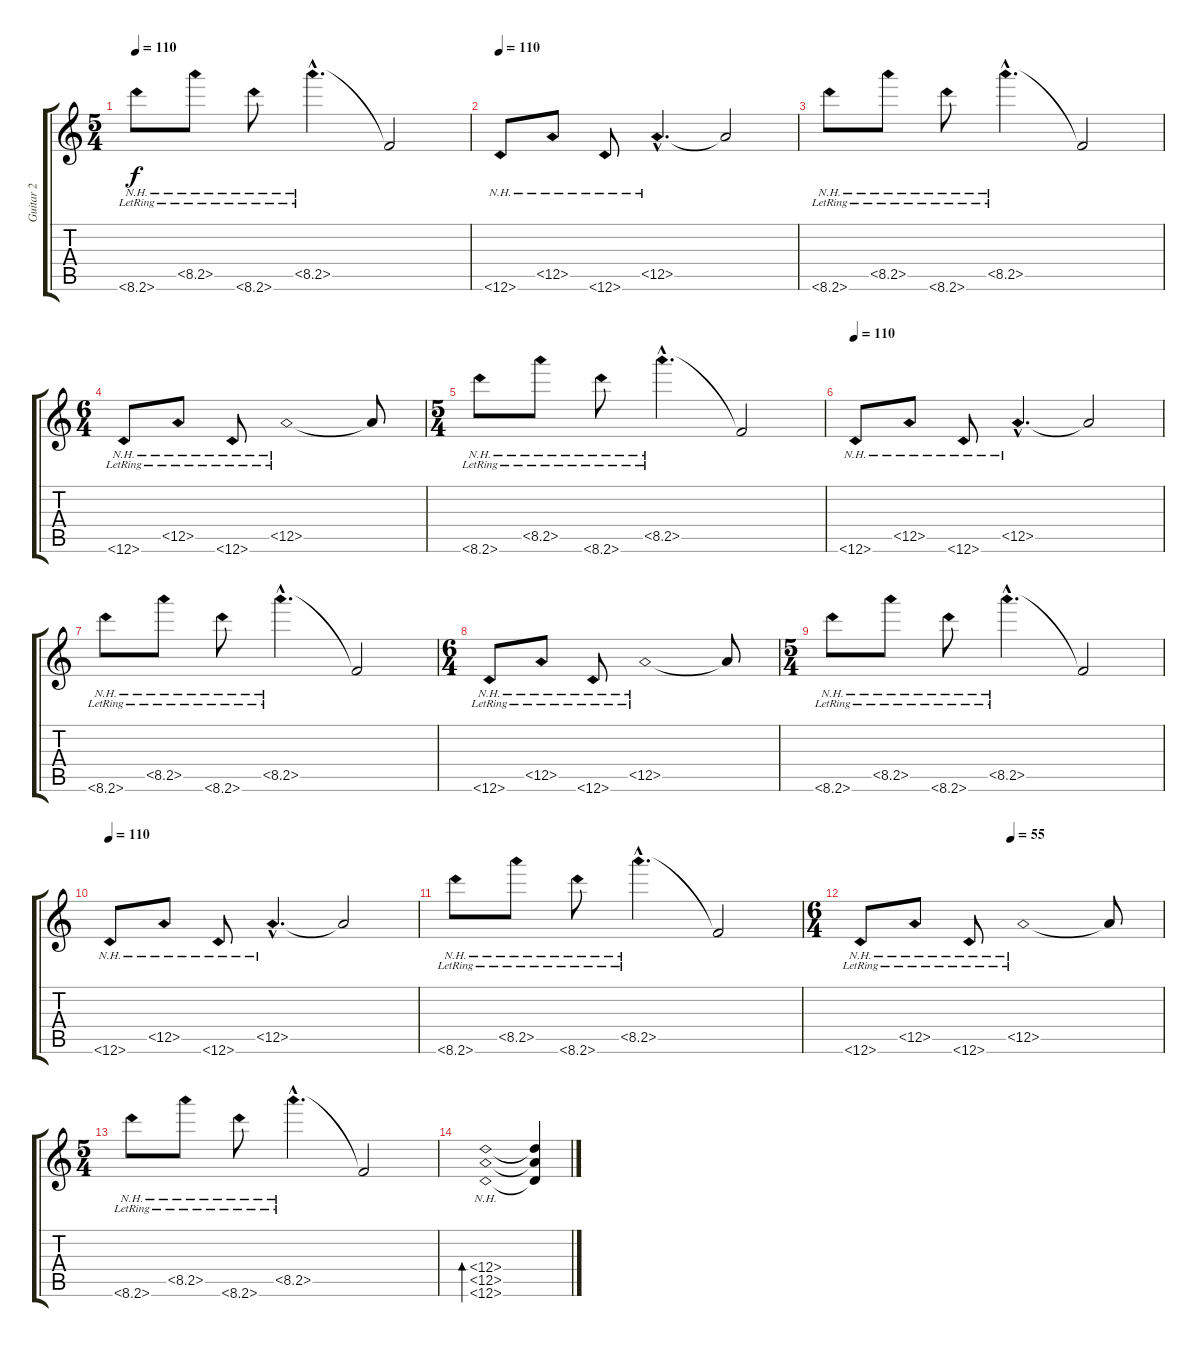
\track ("Guitar 2" "Guitar 2") {instrument acousticguitarsteel}
\staff {score tabs}
\tuning (E4 B3 G3 D3 A2 D2) {hide}
\ts (5 4)
\tempo 110
\clef g2
\ks c
8.6{nh lr}.8{dy f} 8.5{nh lr}.8 8.6{nh lr}.8 8.5{nh hac lr}.4{d} 8.5{t}.2 |
\tempo 110
12.6{nh}.8 12.5{nh}.8 12.6{nh}.8 12.5{nh hac}.4{d} 12.5{t}.2 |
8.6{nh lr}.8 8.5{nh lr}.8 8.6{nh lr}.8 8.5{nh hac lr}.4{d} 8.5{t}.2 |
\ts (6 4)
12.6{nh lr}.8 12.5{nh lr}.8 12.6{nh lr}.8 12.5{nh lr}.1 12.5{t}.8 |
\ts (5 4)
8.6{nh lr}.8 8.5{nh lr}.8 8.6{nh lr}.8 8.5{nh hac lr}.4{d} 8.5{t}.2 |
\tempo 110
12.6{nh}.8 12.5{nh}.8 12.6{nh}.8 12.5{nh hac}.4{d} 12.5{t}.2 |
8.6{nh lr}.8 8.5{nh lr}.8 8.6{nh lr}.8 8.5{nh hac lr}.4{d} 8.5{t}.2 |
\ts (6 4)
12.6{nh lr}.8 12.5{nh lr}.8 12.6{nh lr}.8 12.5{nh lr}.1 12.5{t}.8 |
\ts (5 4)
8.6{nh lr}.8 8.5{nh lr}.8 8.6{nh lr}.8 8.5{nh hac lr}.4{d} 8.5{t}.2 |
\tempo 110
12.6{nh}.8 12.5{nh}.8 12.6{nh}.8 12.5{nh hac}.4{d} 12.5{t}.2 |
8.6{nh lr}.8 8.5{nh lr}.8 8.6{nh lr}.8 8.5{nh hac lr}.4{d} 8.5{t}.2 |
\ts (6 4)
\tempo (55 0.5)
12.6{nh lr}.8 12.5{nh lr}.8 12.6{nh lr}.8 12.5{nh lr}.1 12.5{t}.8 |
\ts (5 4)
8.6{nh lr}.8 8.5{nh lr}.8 8.6{nh lr}.8 8.5{nh hac lr}.4{d} 8.5{t}.2 |
(12.4{nh} 12.5{nh} 12.6{nh}).1{bd 120} (12.4{t} 12.5{t} 12.6{t}).4
